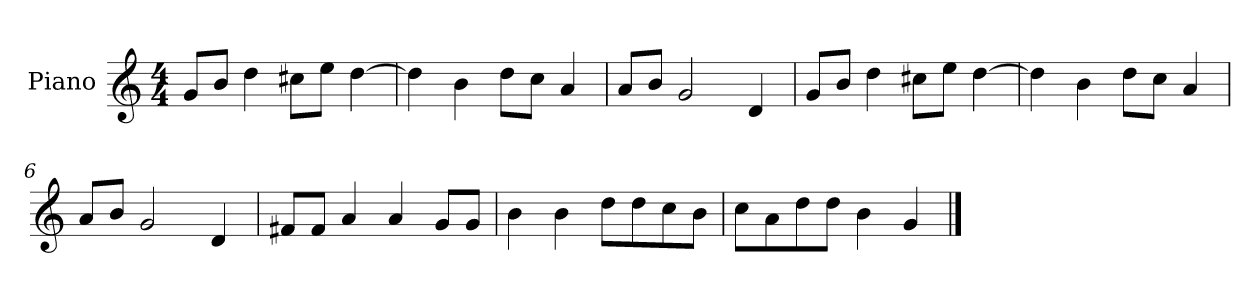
**kern
*part1
*staff1
*I"Piano
*I'P-no
*clefG2
*k[]
*M4/4
*MM90
=1
8g/L
8b/J
4dd\
8cc#X\L
8ee\J
[4dd\
=2
4dd\]
4b\
8dd\L
8cc\J
4a/
=3
8a/L
8b/J
2g/
4d/
=4
8g/L
8b/J
4dd\
8cc#X\L
8ee\J
[4dd\
=5
4dd\]
4b\
8dd\L
8cc\J
4a/
=6
8a/L
8b/J
2g/
4d/
=7
8f#X/L
8f#/J
4a/
4a/
8g/L
8g/J
!!LO:LB:g=z
=8
4b\
4b\
8dd\L
8dd\
8cc\
8b\J
=9
8cc\L
8a\
8dd\
8dd\J
4b\
4g/
==
*-
